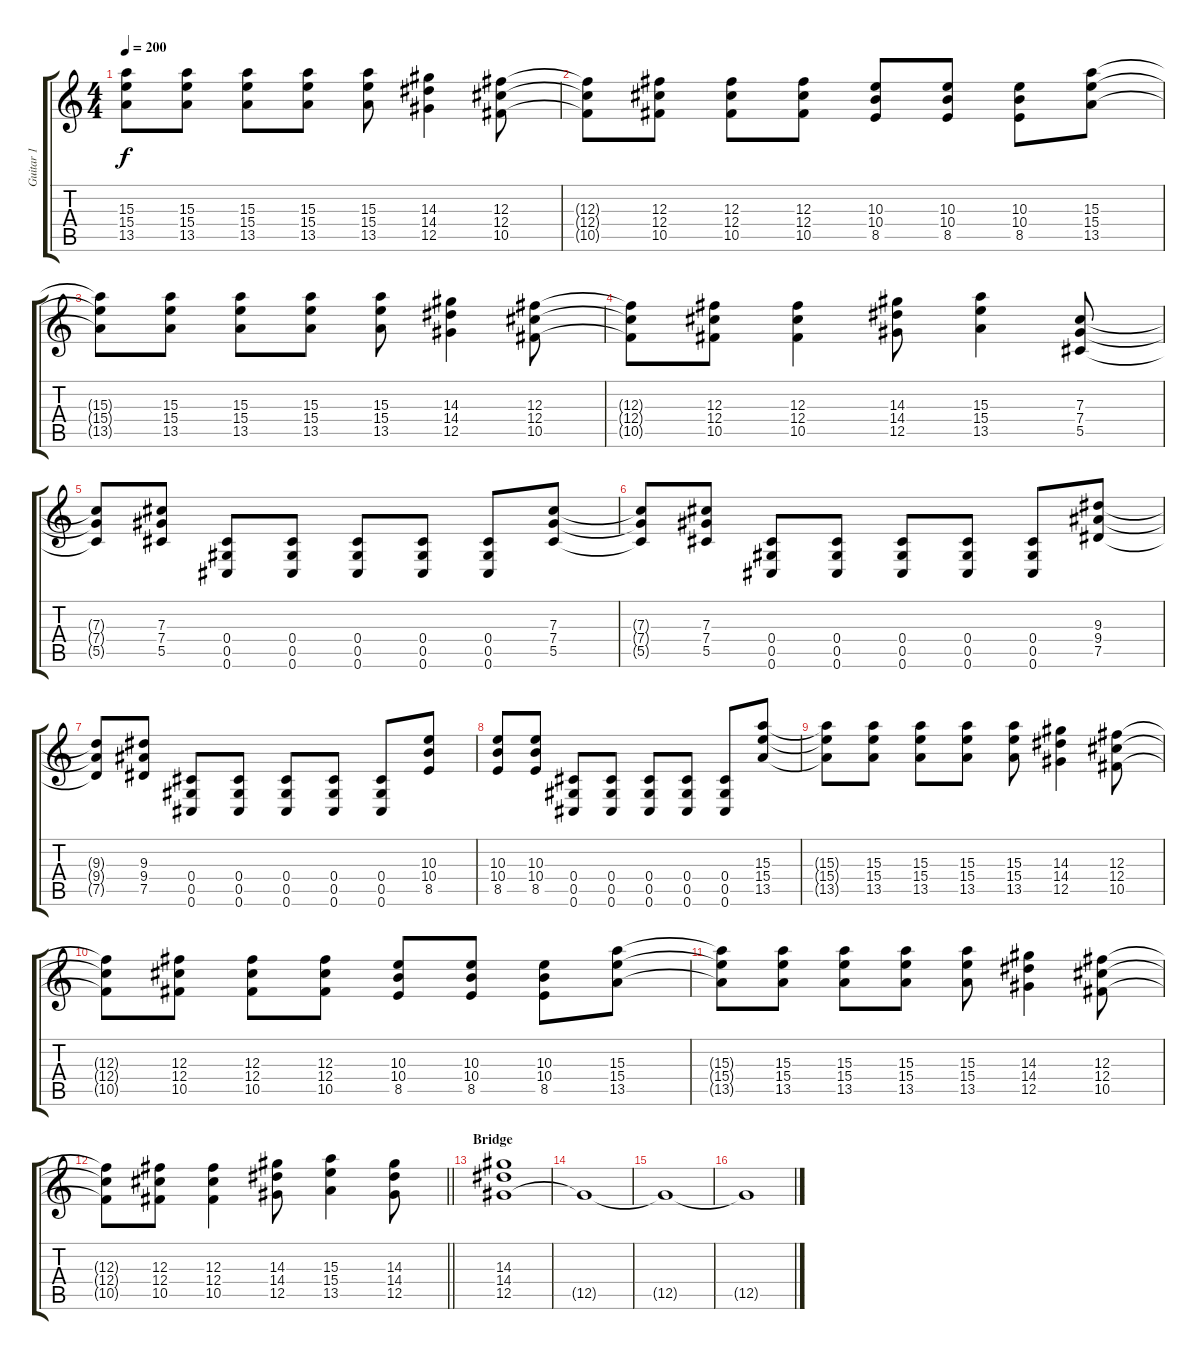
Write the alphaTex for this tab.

\track ("Guitar 1" "Guitar 1") {instrument overdrivenguitar}
\staff {score tabs}
\tuning (Eb4 Bb3 Gb3 Db3 Ab2 Db2) {hide}
\ts (4 4)
\tempo 200
\clef g2
\ks c
(15.3{t} 15.4{t} 13.5{t}).8{dy f} (15.3 15.4 13.5).8 (15.3 15.4 13.5).8 (15.3 15.4 13.5).8 (15.3 15.4 13.5).8 (14.3 14.4 12.5).4 (12.3 12.4 10.5).8 |
(12.3{t} 12.4{t} 10.5{t}).8 (12.3 12.4 10.5).8 (12.3 12.4 10.5).8 (12.3 12.4 10.5).8 (10.3 10.4 8.5).8 (10.3 10.4 8.5).8 (10.3 10.4 8.5).8 (15.3 15.4 13.5).8 |
(15.3{t} 15.4{t} 13.5{t}).8 (15.3 15.4 13.5).8 (15.3 15.4 13.5).8 (15.3 15.4 13.5).8 (15.3 15.4 13.5).8 (14.3 14.4 12.5).4 (12.3 12.4 10.5).8 |
(12.3{t} 12.4{t} 10.5{t}).8 (12.3 12.4 10.5).8 (12.3 12.4 10.5).4 (14.3 14.4 12.5).8 (15.3 15.4 13.5).4 (7.3 7.4 5.5).8 |
(7.3{t} 7.4{t} 5.5{t}).8 (7.3 7.4 5.5).8 (0.4 0.5 0.6).8 (0.4 0.5 0.6).8 (0.4 0.5 0.6).8 (0.4 0.5 0.6).8 (0.4 0.5 0.6).8 (7.3 7.4 5.5).8 |
(7.3{t} 7.4{t} 5.5{t}).8 (7.3 7.4 5.5).8 (0.4 0.5 0.6).8 (0.4 0.5 0.6).8 (0.4 0.5 0.6).8 (0.4 0.5 0.6).8 (0.4 0.5 0.6).8 (9.3 9.4 7.5).8 |
(9.3{t} 9.4{t} 7.5{t}).8 (9.3 9.4 7.5).8 (0.4 0.5 0.6).8 (0.4 0.5 0.6).8 (0.4 0.5 0.6).8 (0.4 0.5 0.6).8 (0.4 0.5 0.6).8 (10.3 10.4 8.5).8 |
(10.3 10.4 8.5).8 (10.3 10.4 8.5).8 (0.4 0.5 0.6).8 (0.4 0.5 0.6).8 (0.4 0.5 0.6).8 (0.4 0.5 0.6).8 (0.4 0.5 0.6).8 (15.3 15.4 13.5).8 |
(15.3{t} 15.4{t} 13.5{t}).8 (15.3 15.4 13.5).8 (15.3 15.4 13.5).8 (15.3 15.4 13.5).8 (15.3 15.4 13.5).8 (14.3 14.4 12.5).4 (12.3 12.4 10.5).8 |
(12.3{t} 12.4{t} 10.5{t}).8 (12.3 12.4 10.5).8 (12.3 12.4 10.5).8 (12.3 12.4 10.5).8 (10.3 10.4 8.5).8 (10.3 10.4 8.5).8 (10.3 10.4 8.5).8 (15.3 15.4 13.5).8 |
(15.3{t} 15.4{t} 13.5{t}).8 (15.3 15.4 13.5).8 (15.3 15.4 13.5).8 (15.3 15.4 13.5).8 (15.3 15.4 13.5).8 (14.3 14.4 12.5).4 (12.3 12.4 10.5).8 |
\barLineRight lightlight
(12.3{t} 12.4{t} 10.5{t}).8 (12.3 12.4 10.5).8 (12.3 12.4 10.5).4 (14.3 14.4 12.5).8 (15.3 15.4 13.5).4 (14.3 14.4 12.5).8 |
\section ("" "Bridge")
(14.3 14.4 12.5).1 |
12.5{t}.1 |
12.5{t}.1 |
12.5{t}.1
